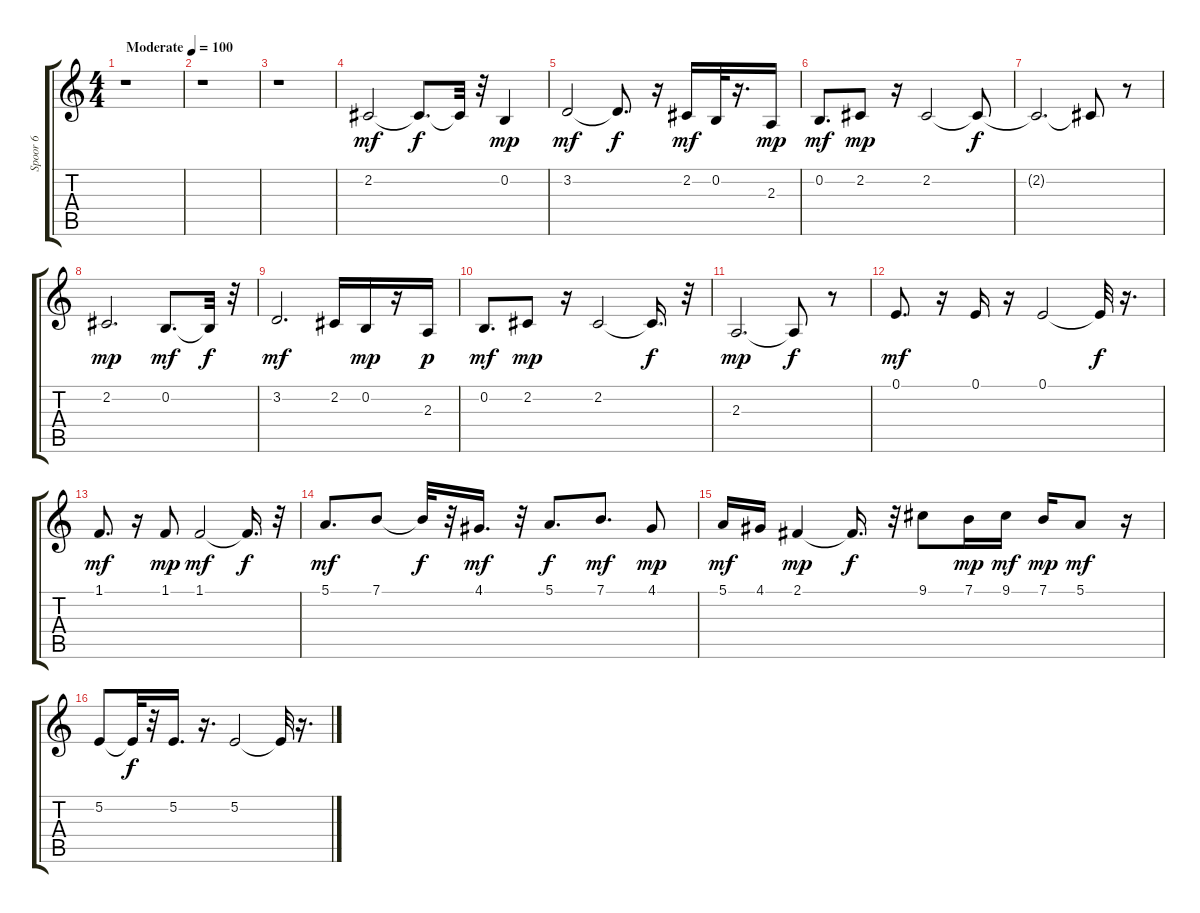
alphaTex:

\track ("Spoor 6" "Spoor 6") {instrument pad7halo}
\staff {score tabs}
\tuning (E4 B3 G3 D3 A2 E2) {hide}
\ts (4 4)
\tempo (100 "Moderate")
\clef g2
\ks c
r.1{dy mf instrument pad7halo} |
r.1 |
r.1 |
2.2.2 2.2{t}.8{d dy f} 2.2{t}.32 r.32 0.2.4{dy mp} |
3.2.2{dy mf} 3.2{t}.8{d dy f} r.16 2.2.16{dy mf} 0.2.32 r.16{d} 2.3.16{dy mp} |
0.2.8{d dy mf} 2.2.8{dy mp} r.16 2.2.2 2.2{t}.8{dy f} |
2.2{t}.2{d} 2.2{t}.8 r.8 |
2.2.2{d dy mp} 0.2.8{d dy mf} 0.2{t}.32{dy f} r.32 |
3.2.2{d dy mf} 2.2.16 0.2.16{dy mp} r.16 2.3.16{dy p} |
0.2.8{d dy mf} 2.2.8{dy mp} r.16 2.2.2 2.2{t}.16{d dy f} r.32 |
2.3.2{d dy mp} 2.3{t}.8{dy f} r.8 |
0.1.8{d dy mf} r.16 0.1.16 r.16 0.1.2 0.1{t}.32{dy f} r.16{d} |
1.1.8{d dy mf} r.16 1.1.8{dy mp} 1.1.2{dy mf} 1.1{t}.16{d dy f} r.32 |
5.1.8{d dy mf} 7.1.8 7.1{t}.32{dy f} r.32 4.1.16{d dy mf} r.32 5.1.8{d dy f} 7.1.8{d dy mf} 4.1.8{dy mp} |
5.1.16{dy mf} 4.1.16 2.1.4{dy mp} 2.1{t}.16{d dy f} r.32 9.1.8 7.1.16{dy mp} 9.1.16{dy mf} 7.1.16{dy mp} 5.1.8{dy mf} r.16 |
5.2.8 5.2{t}.32{dy f} r.32 5.2.16{d} r.16{d} 5.2.2 5.2{t}.32 r.16{d}
